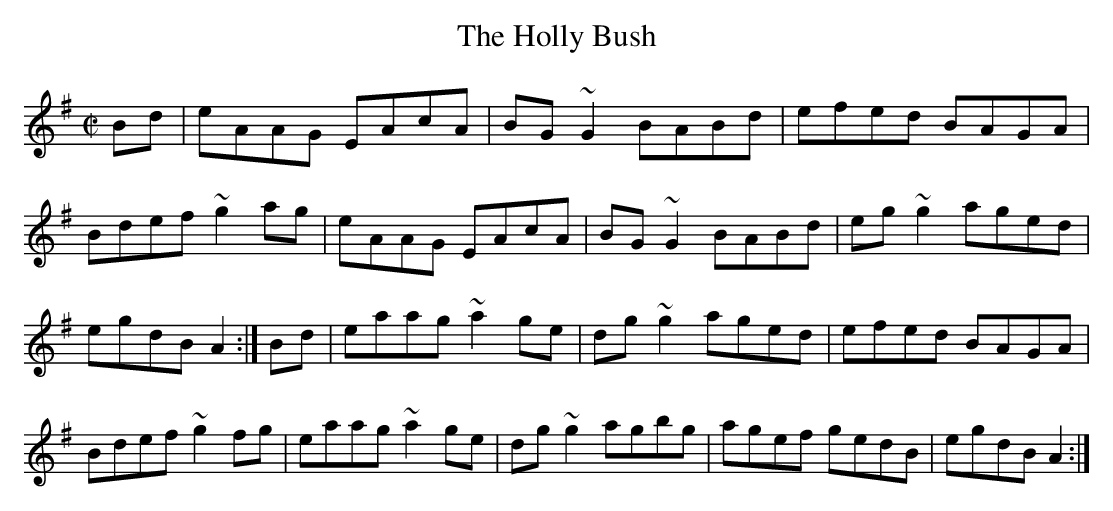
X:1
T:Holly Bush, The
E:9
M:C|
K:ADor
Bd|eAAG EAcA|BG ~G2 BABd|efed BAGA|Bdef ~g2ag|\
eAAG EAcA|BG~G2 BABd|eg~g2 aged|egdB A2:|\
Bd|eaag ~a2ge|dg~g2 aged|efed BAGA|Bdef ~g2fg|\
eaag ~a2 ge|dg~g2 agbg|agef gedB|egdB A2:|**
\vfill\eject
